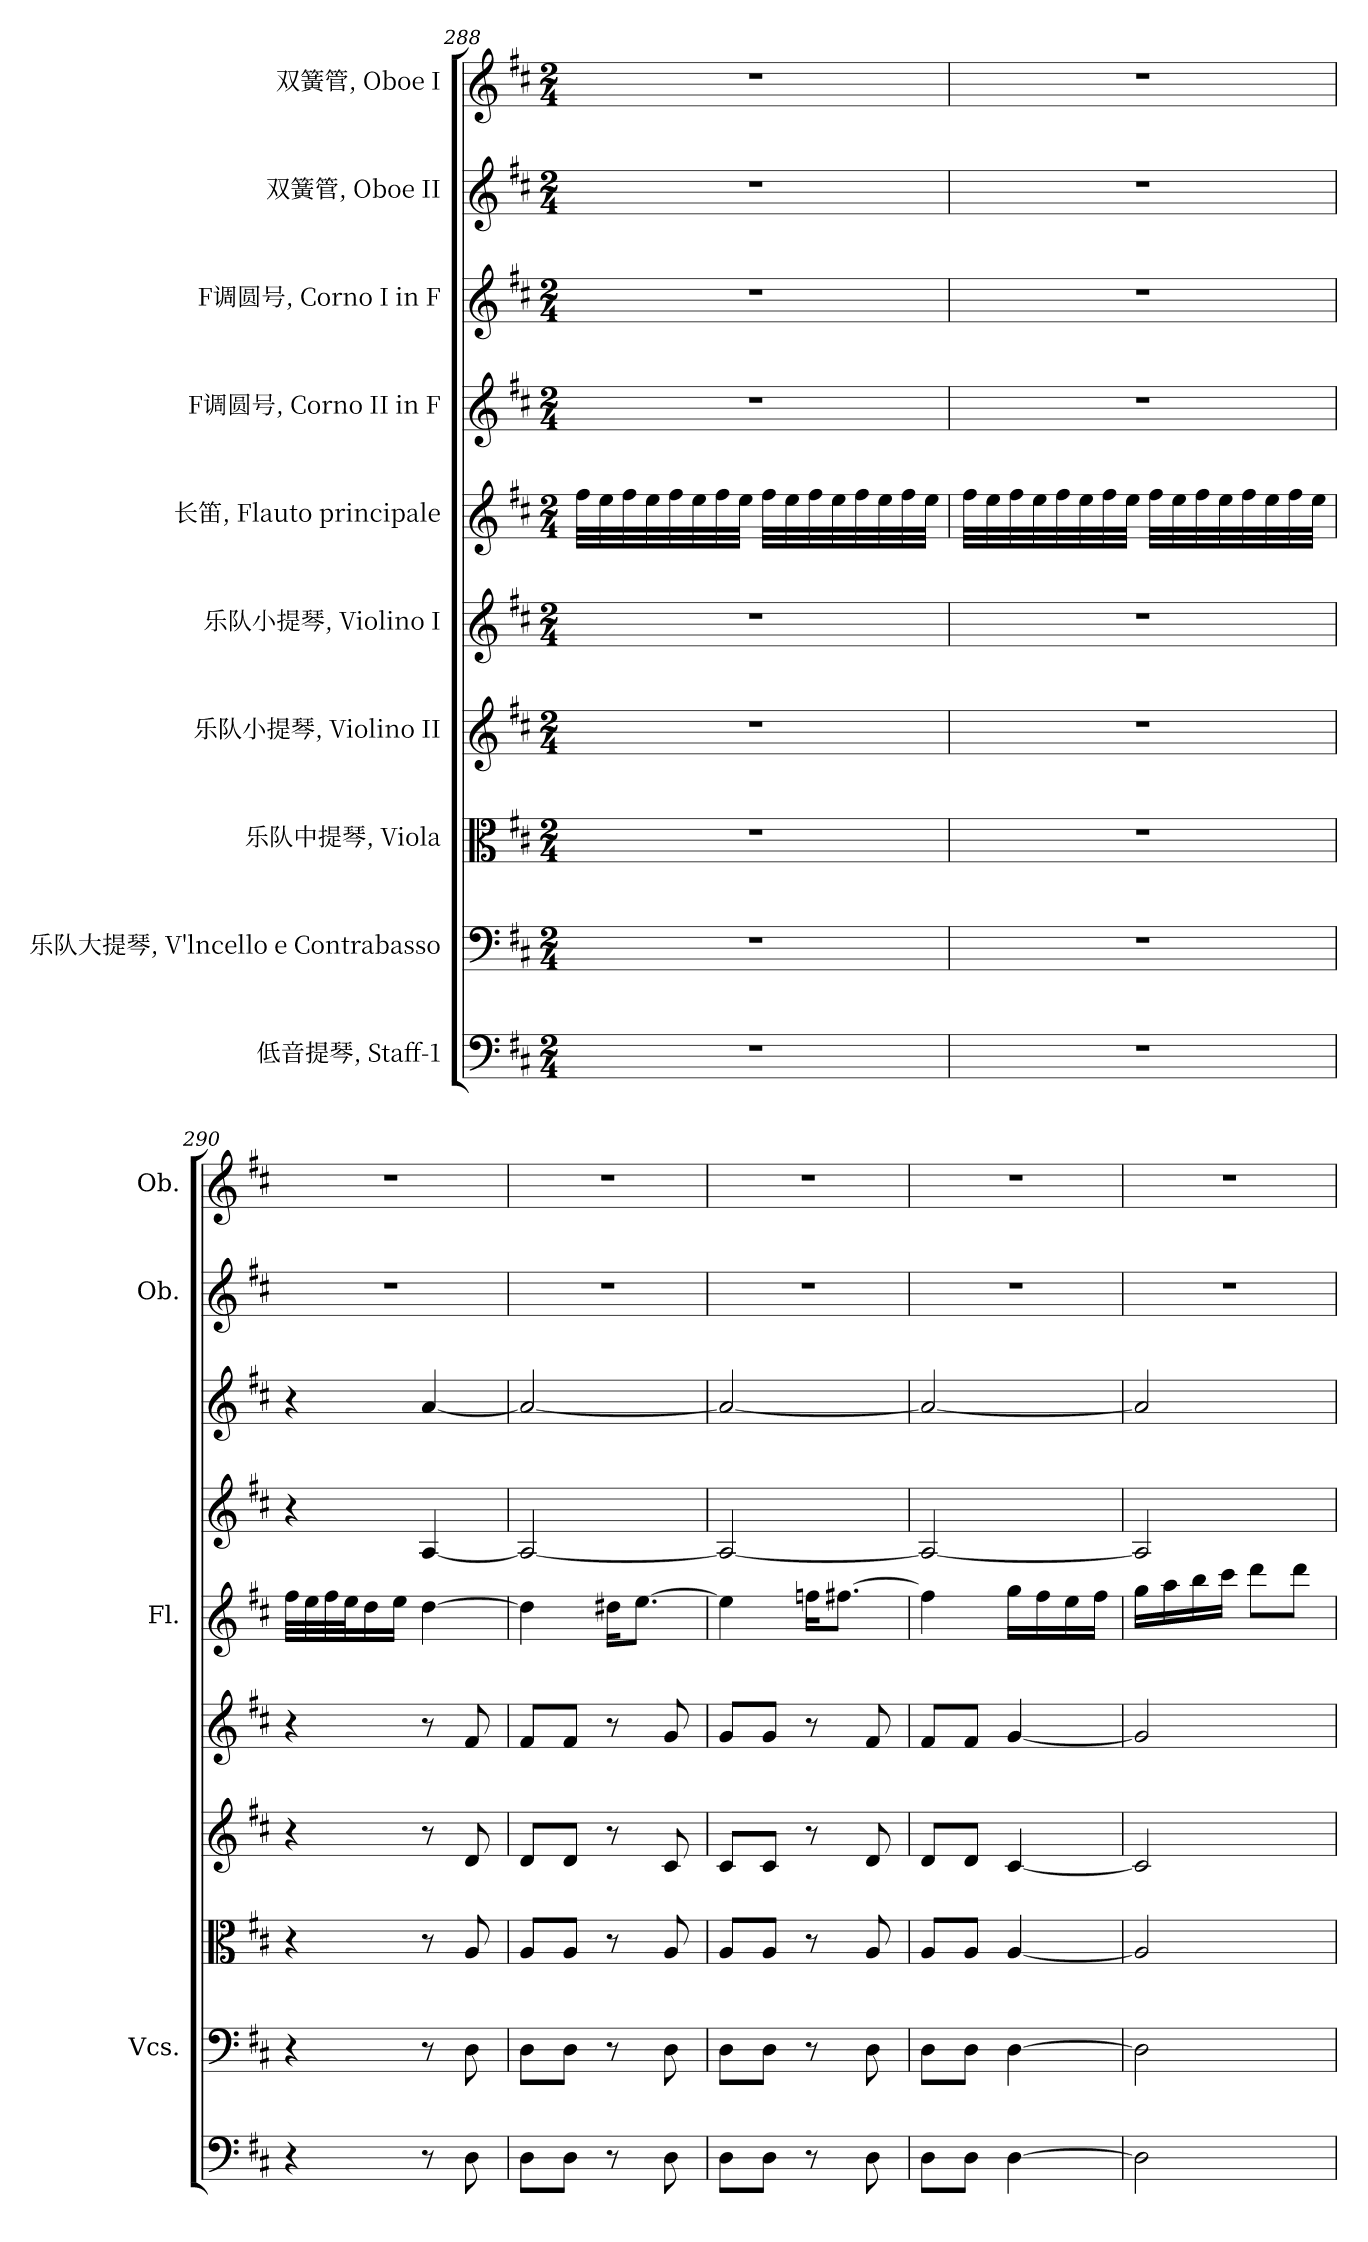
**kern	**kern	**kern	**kern	**kern	**kern	**kern	**kern	**kern	**kern
*part10	*part9	*part8	*part7	*part6	*part5	*part4	*part3	*part2	*part1
*staff10	*staff9	*staff8	*staff7	*staff6	*staff5	*staff4	*staff3	*staff2	*staff1
*I"低音提琴, Staff-1	*I"乐队大提琴, V'lncello e Contrabasso	*I"乐队中提琴, Viola	*I"乐队小提琴, Violino II	*I"乐队小提琴, Violino I	*I"长笛, Flauto principale	*I"F调圆号, Corno II in F	*I"F调圆号, Corno I in F	*I"双簧管, Oboe II	*I"双簧管, Oboe I
*	*I'Vcs.	*	*	*	*I'Fl.	*	*	*I'Ob.	*I'Ob.
!!LO:PB:g=z
*clefF4	*clefF4	*clefC3	*clefG2	*clefG2	*clefG2	*clefG2	*clefG2	*clefG2	*clefG2
*ITrd7c12	*	*	*	*	*	*ITrd4c7	*ITrd4c7	*	*
*k[f#c#]	*k[f#c#]	*k[f#c#]	*k[f#c#]	*k[f#c#]	*k[f#c#]	*k[f#]	*k[f#]	*k[f#c#]	*k[f#c#]
*M2/4	*M2/4	*M2/4	*M2/4	*M2/4	*M2/4	*M2/4	*M2/4	*M2/4	*M2/4
*MM31	*MM31	*MM31	*MM31	*MM31	*MM31	*MM31	*MM31	*MM31	*MM31
=288	=288	=288	=288	=288	=288	=288	=288	=288	=288
2r	2r	2r	2r	2r	32ff#\LLL	2r	2r	2r	2r
.	.	.	.	.	32ee\	.	.	.	.
.	.	.	.	.	32ff#\	.	.	.	.
.	.	.	.	.	32ee\	.	.	.	.
.	.	.	.	.	32ff#\	.	.	.	.
.	.	.	.	.	32ee\	.	.	.	.
.	.	.	.	.	32ff#\	.	.	.	.
.	.	.	.	.	32ee\JJJ	.	.	.	.
.	.	.	.	.	32ff#\LLL	.	.	.	.
.	.	.	.	.	32ee\	.	.	.	.
.	.	.	.	.	32ff#\	.	.	.	.
.	.	.	.	.	32ee\	.	.	.	.
.	.	.	.	.	32ff#\	.	.	.	.
.	.	.	.	.	32ee\	.	.	.	.
.	.	.	.	.	32ff#\	.	.	.	.
.	.	.	.	.	32ee\JJJ	.	.	.	.
=289	=289	=289	=289	=289	=289	=289	=289	=289	=289
*	*	*	*	*	*	*	*	*	*MM104
2r	2r	2r	2r	2r	32ff#\LLL	2r	2r	2r	2r
.	.	.	.	.	32ee\	.	.	.	.
.	.	.	.	.	32ff#\	.	.	.	.
.	.	.	.	.	32ee\	.	.	.	.
.	.	.	.	.	32ff#\	.	.	.	.
.	.	.	.	.	32ee\	.	.	.	.
.	.	.	.	.	32ff#\	.	.	.	.
.	.	.	.	.	32ee\JJJ	.	.	.	.
.	.	.	.	.	32ff#\LLL	.	.	.	.
.	.	.	.	.	32ee\	.	.	.	.
.	.	.	.	.	32ff#\	.	.	.	.
.	.	.	.	.	32ee\	.	.	.	.
.	.	.	.	.	32ff#\	.	.	.	.
.	.	.	.	.	32ee\	.	.	.	.
.	.	.	.	.	32ff#\	.	.	.	.
.	.	.	.	.	32ee\JJJ	.	.	.	.
=290	=290	=290	=290	=290	=290	=290	=290	=290	=290
*	*	*	*	*	*	*	*	*	*MM115
4r	4r	4r	4r	4r	32ff#\LLL	4r	4r	2r	2r
.	.	.	.	.	32ee\	.	.	.	.
.	.	.	.	.	32ff#\	.	.	.	.
.	.	.	.	.	32ee\J	.	.	.	.
.	.	.	.	.	16dd\	.	.	.	.
.	.	.	.	.	16ee\JJ	.	.	.	.
8r	8r	8r	8r	8r	[4dd\	[4D/	[4d/	.	.
8DD\	8D\	8A/	8d/	8f#/	.	.	.	.	.
!!LO:PB:g=z
=291	=291	=291	=291	=291	=291	=291	=291	=291	=291
8DD\L	8D\L	8A/L	8d/L	8f#/L	4dd\]	2D/_	2d/_	2r	2r
8DD\J	8D\J	8A/J	8d/J	8f#/J	.	.	.	.	.
8r	8r	8r	8r	8r	16dd#X\KL	.	.	.	.
.	.	.	.	.	[8.ee\J	.	.	.	.
8DD\	8D\	8A/	8c#/	8g/	.	.	.	.	.
=292	=292	=292	=292	=292	=292	=292	=292	=292	=292
8DD\L	8D\L	8A/L	8c#/L	8g/L	4ee\]	2D/_	2d/_	2r	2r
8DD\J	8D\J	8A/J	8c#/J	8g/J	.	.	.	.	.
8r	8r	8r	8r	8r	16ffn\KL	.	.	.	.
.	.	.	.	.	[8.ff#X\J	.	.	.	.
8DD\	8D\	8A/	8d/	8f#/	.	.	.	.	.
=293	=293	=293	=293	=293	=293	=293	=293	=293	=293
8DD\L	8D\L	8A/L	8d/L	8f#/L	4ff#\]	2D/_	2d/_	2r	2r
8DD\J	8D\J	8A/J	8d/J	8f#/J	.	.	.	.	.
[4DD\	[4D\	[4A/	[4c#/	[4g/	16gg\LL	.	.	.	.
.	.	.	.	.	16ff#\	.	.	.	.
.	.	.	.	.	16ee\	.	.	.	.
.	.	.	.	.	16ff#\JJ	.	.	.	.
=294	=294	=294	=294	=294	=294	=294	=294	=294	=294
*	*	*	*	*	*	*	*	*	*MM111
2DD\]	2D\]	2A/]	2c#/]	2g/]	16gg\LL	2D/]	2d/]	2r	2r
.	.	.	.	.	16aa\	.	.	.	.
.	.	.	.	.	16bb\	.	.	.	.
.	.	.	.	.	16ccc#\JJ	.	.	.	.
.	.	.	.	.	8ddd\L	.	.	.	.
.	.	.	.	.	8ddd\J	.	.	.	.
=	=	=	=	=	=	=	=	=	=
*-	*-	*-	*-	*-	*-	*-	*-	*-	*-
